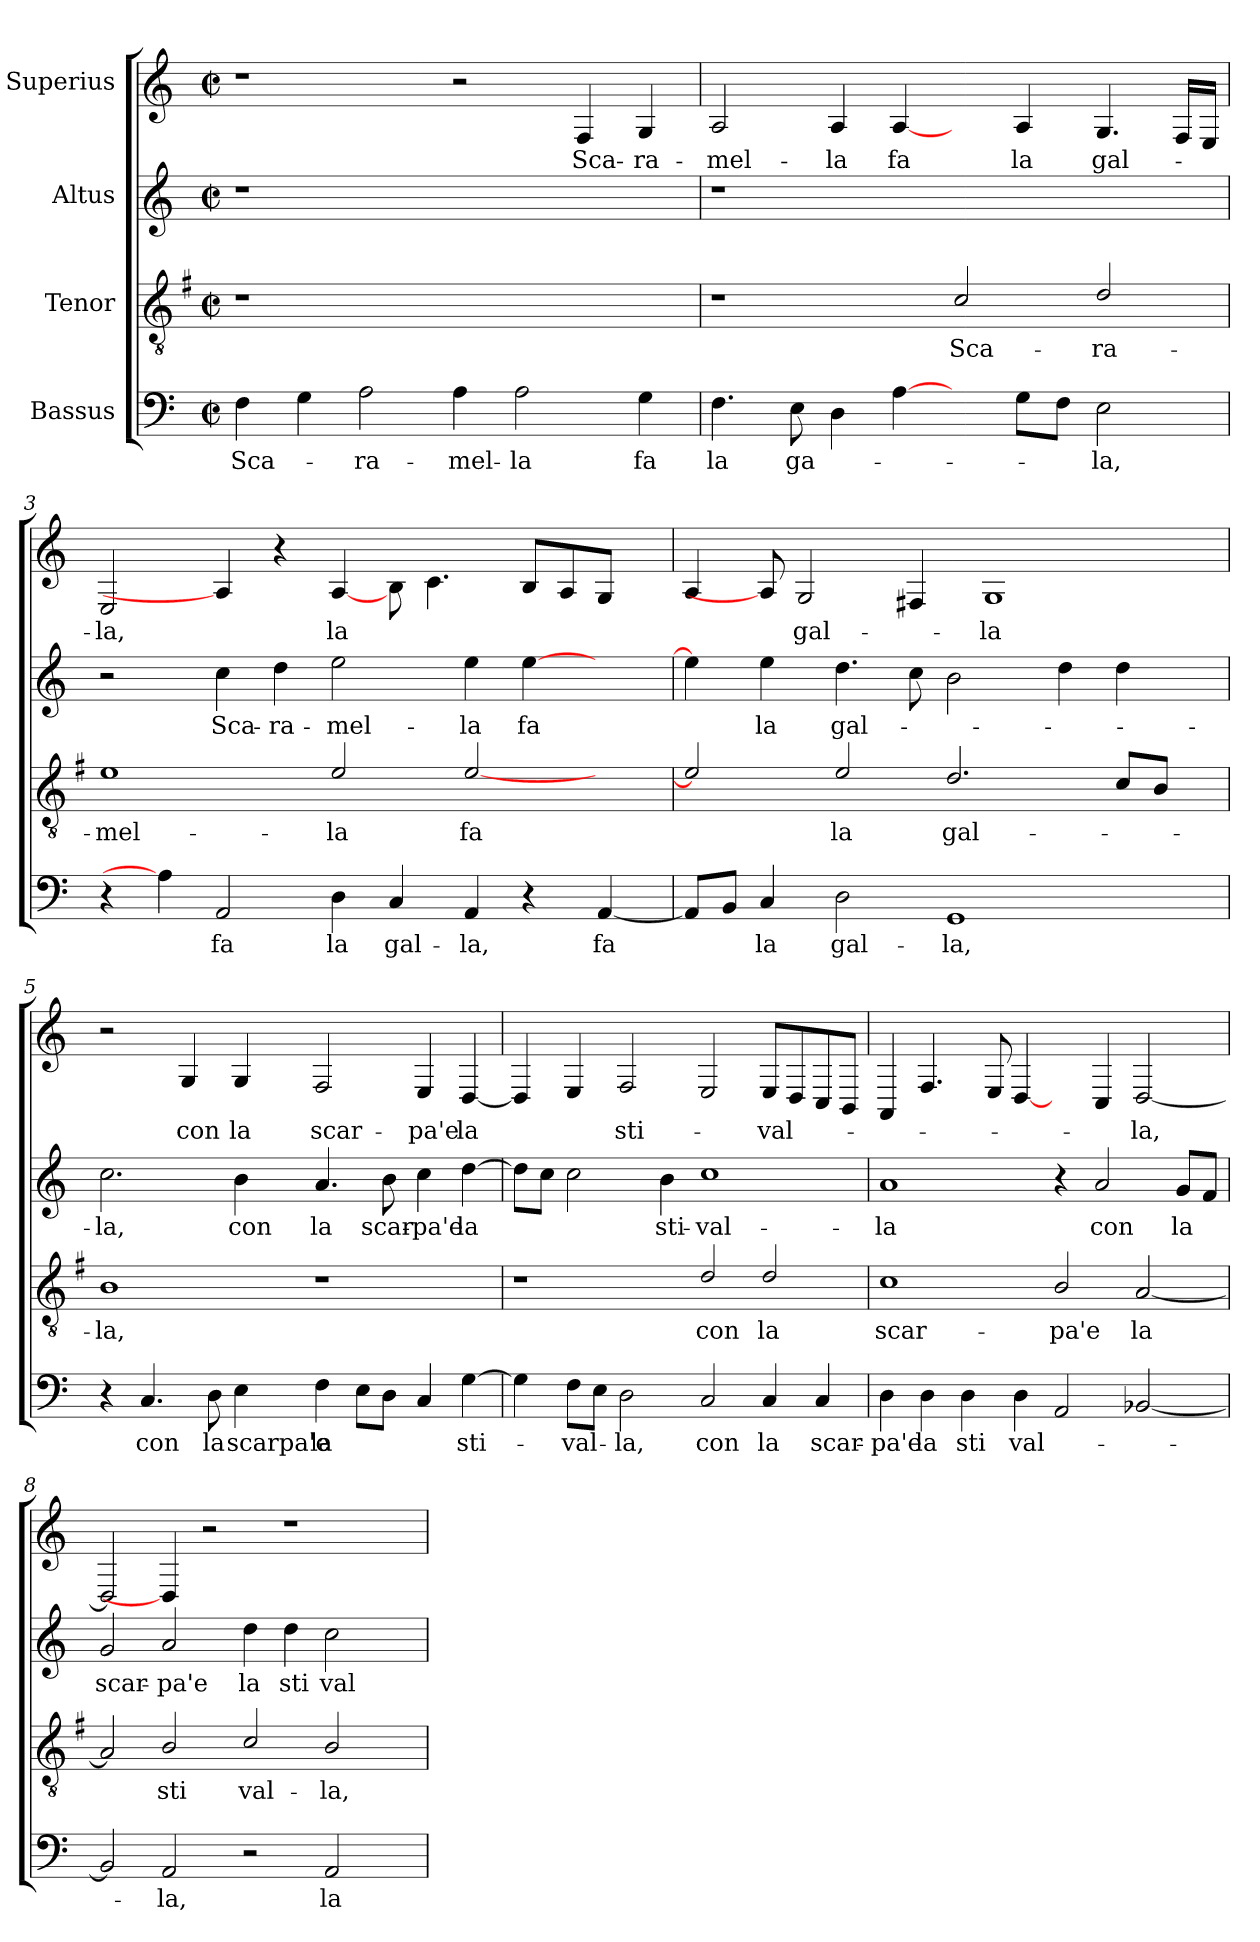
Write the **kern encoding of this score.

**kern	**text	**kern	**text	**kern	**text	**kern	**text
*part4	*part4	*part3	*part3	*part2	*part2	*part1	*part1
*staff4	*staff4	*staff3	*staff3	*staff2	*staff2	*staff1	*staff1
*I"Bassus	*	*I"Tenor	*	*I"Altus	*	*I"Superius	*
*clefF4	*	*clefGv2	*	*clefG2	*	*clefG2	*
*	*	*ITrd4c7	*	*	*	*ITrd-7c-12	*
*k[]	*	*k[]	*	*k[]	*	*k[]	*
*C:	*	*C:	*	*C:	*	*C:	*
*M2/2	*	*M2/2	*	*M2/2	*	*M2/2	*
*met(c|)	*	*met(c|)	*	*met(c|)	*	*met(c|)	*
=1	=1	=1	=1	=1	=1	=1	=1
4F\	Sca-	1r	.	1r	.	1r	.
4G\	.	.	.	.	.	.	.
2A\	-ra-	.	.	.	.	.	.
4A\	-mel-	1ryy	.	1ryy	.	2r	.
2A\	-la	.	.	.	.	.	.
.	.	.	.	.	.	4f/	Sca-
4G\	fa	.	.	.	.	4g/	-ra-
=2	=2	=2	=2	=2	=2	=2	=2
4.F\	la	1r	.	1r	.	2a/	-mel-
8E\	ga-	.	.	.	.	.	.
4D\	.	.	.	.	.	4a/	-la
[4A\	.	.	.	.	.	[4a/	fa
4ryy	.	2F/	Sca-	1ryy	.	4ryy	.
8G\L	.	.	.	.	.	4a/	la
8F\J	.	.	.	.	.	.	.
2E\	-la,	2G/	-ra-	.	.	4.g/	gal-
.	.	.	.	.	.	16f/LL	.
.	.	.	.	.	.	16e/JJ	.
=3	=3	=3	=3	=3	=3	=3	=3
4r	.	1A	-mel-	2r	.	2e/	-la,
4A\]	.	.	.	.	.	.	.
2AA/	fa	.	.	4cc\	Sca-	4a/]	.
.	.	.	.	4dd\	-ra-	4r	.
4D\	la	2A/	-la	2ee\	-mel-	[4a/	la
4C/	gal-	.	.	.	.	8b\	.
.	.	.	.	.	.	4.cc\	.
4AA/	-la,	[2A/	fa	4ee\	-la	.	.
4r	.	.	.	[4ee\	fa	8b/L	.
.	.	.	.	.	.	8a/	.
[4AA/	fa	4ryy	.	4ryy	.	8g/J	.
.	.	.	.	.	.	8ryy	.
=4	=4	=4	=4	=4	=4	=4	=4
8AA/L]	.	2A/]	.	4ee\]	.	4a/	.
8BB/J	.	.	.	.	.	.	.
4C/	la	.	.	4ee\	la	8a/]	.
.	.	.	.	.	.	2g/	gal-
2D\	gal-	2A/	la	4.dd\	gal-	.	.
.	.	.	.	8cc\	.	4f#X/	.
1GG	-la,	2.G/	gal-	2b\	.	.	.
.	.	.	.	.	.	1g	-la
.	.	.	.	4dd\	.	.	.
.	.	8F/L	.	4dd\	.	.	.
.	.	8E/J	.	.	.	.	.
8ryy	.	8ryy	.	8ryy	.	.	.
!!LO:LB:g=z
=5	=5	=5	=5	=5	=5	=5	=5
4r	.	1E	-la,	2.cc\	-la,	2r	.
4.C/	con	.	.	.	.	.	.
.	.	.	.	.	.	4g/	con
8D\	la	.	.	.	.	.	.
4E\	scarpa'e	.	.	4b\	con	4g/	la
4F\	la	1r	.	4.a/	la	2f/	scar-
8E\L	.	.	.	.	.	.	.
8D\J	.	.	.	8b\	scar-	.	.
4C/	.	.	.	4cc\	-pa'e	4e/	-pa'e
[4G\	sti-	.	.	[4dd\	la	[4d/	la
=6	=6	=6	=6	=6	=6	=6	=6
4G\]	.	1r	.	8dd\L]	.	4d/]	.
.	.	.	.	8cc\J	.	.	.
8F\L	-val-	.	.	2cc\	.	4e/	.
8E\J	.	.	.	.	.	.	.
2D\	-la,	.	.	.	.	2f/	sti-
.	.	.	.	4b\	sti-	.	.
2C/	con	2G/	con	1cc	-val-	2e/	.
4C/	la	2G/	la	.	.	8e/L	-val-
.	.	.	.	.	.	8d/	.
4C/	scar-	.	.	.	.	8c/	.
.	.	.	.	.	.	8B/J	.
=7	=7	=7	=7	=7	=7	=7	=7
4D\	-pa'e	1F	scar-	1a	-la	4A/	.
4D\	la	.	.	.	.	4.f/	.
4D\	sti	.	.	.	.	.	.
.	.	.	.	.	.	8e/	.
4D\	val-	.	.	.	.	[4d/	.
2AA/	.	2E/	-pa'e	4r	.	4ryy	.
.	.	.	.	2a/	con	4c/	.
[2BB-X/	.	[2D/	la	.	.	[2d/	-la,
.	.	.	.	8g/L	la	.	.
.	.	.	.	8f/J	.	.	.
=8	=8	=8	=8	=8	=8	=8	=8
2BB-/]	.	2D/]	.	2g/	scar-	2d/]	.
2AA/	-la,	2E/	sti	2a/	-pa'e	4d/]	.
.	.	.	.	.	.	2r	.
2r	.	2F/	val-	4dd\	la	.	.
.	.	.	.	4dd\	sti	1r	.
2AA/	la	2E/	-la,	2cc\	val-	.	.
4ryy	.	4ryy	.	4ryy	.	.	.
=	=	=	=	=	=	=	=
*-	*-	*-	*-	*-	*-	*-	*-
